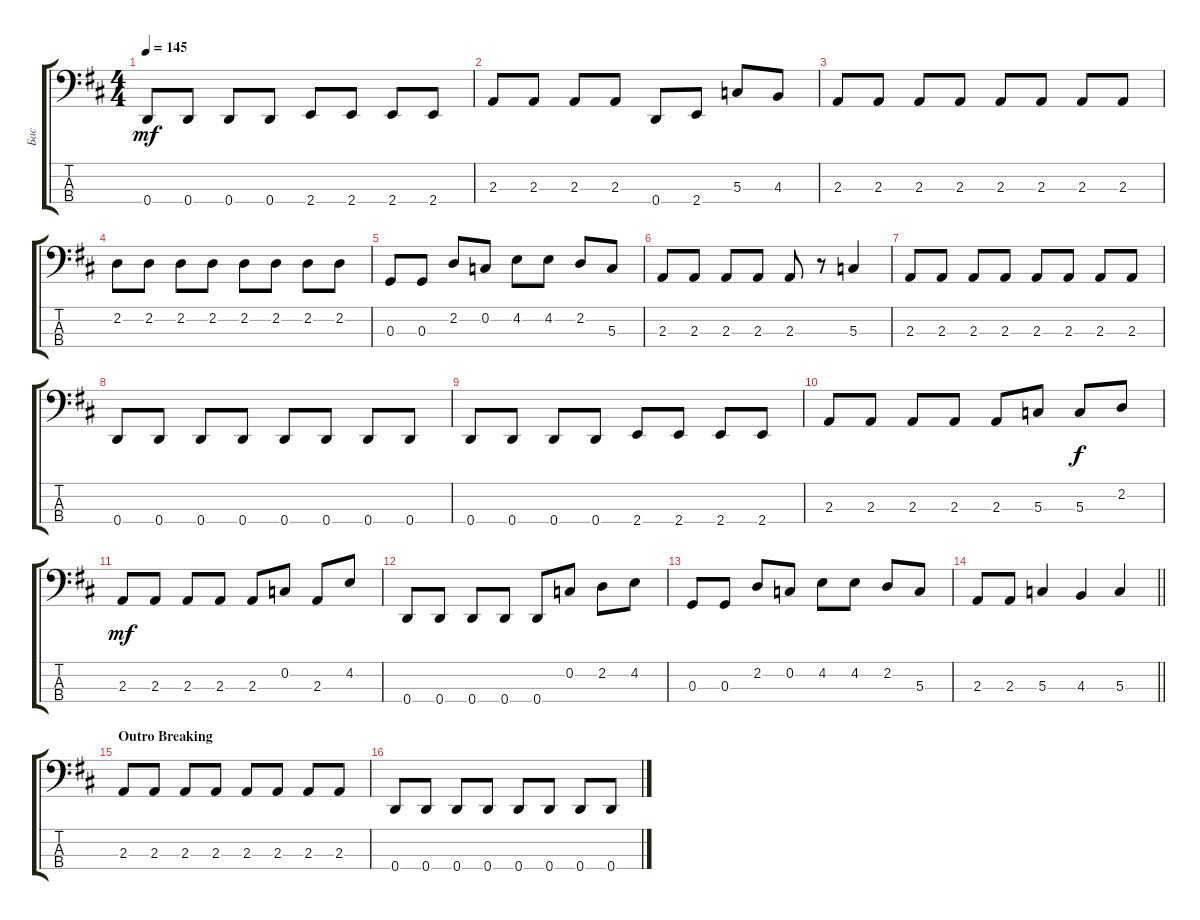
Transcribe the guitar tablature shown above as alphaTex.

\track ("Бас" "Бас") {instrument electricbassfinger}
\staff {score tabs}
\tuning (F2 C2 G1 D1) {hide}
\ts (4 4)
\tempo 145
\clef f4
\ks bminor
0.4.8{dy mf} 0.4.8 0.4.8 0.4.8 2.4.8 2.4.8 2.4.8 2.4.8 |
2.3.8 2.3.8 2.3.8 2.3.8 0.4.8 2.4.8 5.3.8 4.3.8 |
2.3.8 2.3.8 2.3.8 2.3.8 2.3.8 2.3.8 2.3.8 2.3.8 |
2.2.8 2.2.8 2.2.8 2.2.8 2.2.8 2.2.8 2.2.8 2.2.8 |
0.3.8 0.3.8 2.2.8 0.2.8 4.2.8 4.2.8 2.2.8 5.3.8 |
2.3.8 2.3.8 2.3.8 2.3.8 2.3.8 r.8 5.3.4 |
2.3.8 2.3.8 2.3.8 2.3.8 2.3.8 2.3.8 2.3.8 2.3.8 |
0.4.8 0.4.8 0.4.8 0.4.8 0.4.8 0.4.8 0.4.8 0.4.8 |
0.4.8 0.4.8 0.4.8 0.4.8 2.4.8 2.4.8 2.4.8 2.4.8 |
2.3.8 2.3.8 2.3.8 2.3.8 2.3.8 5.3.8 5.3.8{dy f} 2.2.8 |
2.3.8{dy mf} 2.3.8 2.3.8 2.3.8 2.3.8 0.2.8 2.3.8 4.2.8 |
0.4.8 0.4.8 0.4.8 0.4.8 0.4.8 0.2.8 2.2.8 4.2.8 |
0.3.8 0.3.8 2.2.8 0.2.8 4.2.8 4.2.8 2.2.8 5.3.8 |
\barLineRight lightlight
2.3.8 2.3.8 5.3.4 4.3.4 5.3.4 |
\section ("" "Outro Breaking")
2.3.8 2.3.8 2.3.8 2.3.8 2.3.8 2.3.8 2.3.8 2.3.8 |
0.4.8 0.4.8 0.4.8 0.4.8 0.4.8 0.4.8 0.4.8 0.4.8
